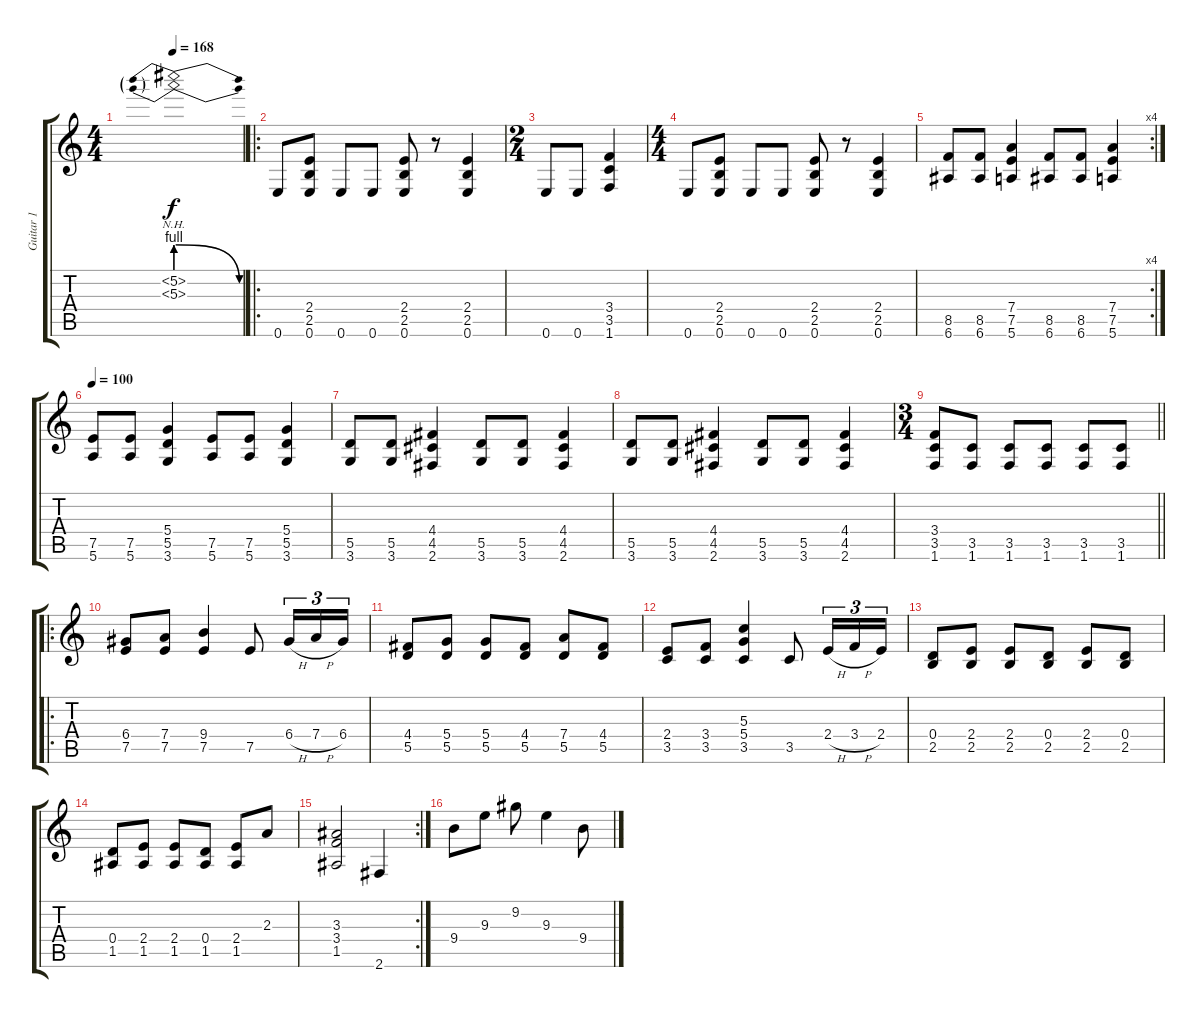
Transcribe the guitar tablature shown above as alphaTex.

\track ("Guitar 1" "Guitar 1") {instrument distortionguitar}
\staff {score tabs}
\tuning (E4 B3 G3 D3 A2 E2) {hide}
\ts (4 4)
\tempo 168
\clef g2
\ks c
(5.2{be (prebendrelease 0 4 60 0) nh} 5.3{be (prebendrelease 0 4 60 0) nh}).1{dy f} |
\ro
0.6.8 (2.4 2.5 0.6).8 0.6.8 0.6.8 (2.4 2.5 0.6).8 r.8 (2.4 2.5 0.6).4 |
\ts (2 4)
0.6.8 0.6.8 (3.4 3.5 1.6).4 |
\ts (4 4)
0.6.8 (2.4 2.5 0.6).8 0.6.8 0.6.8 (2.4 2.5 0.6).8 r.8 (2.4 2.5 0.6).4 |
\rc 4
(8.5 6.6).8 (8.5 6.6).8 (7.4 7.5 5.6).4 (8.5 6.6).8 (8.5 6.6).8 (7.4 7.5 5.6).4 |
\tempo 100
(7.5 5.6).8 (7.5 5.6).8 (5.4 5.5 3.6).4 (7.5 5.6).8 (7.5 5.6).8 (5.4 5.5 3.6).4 |
(5.5 3.6).8 (5.5 3.6).8 (4.4 4.5 2.6).4 (5.5 3.6).8 (5.5 3.6).8 (4.4 4.5 2.6).4 |
(5.5 3.6).8 (5.5 3.6).8 (4.4 4.5 2.6).4 (5.5 3.6).8 (5.5 3.6).8 (4.4 4.5 2.6).4 |
\ts (3 4)
\barLineRight lightlight
(3.4 3.5 1.6).8 (3.5 1.6).8 (3.5 1.6).8 (3.5 1.6).8 (3.5 1.6).8 (3.5 1.6).8 |
\ro
(6.4 7.5).8 (7.4 7.5).8 (9.4 7.5).4 7.5.8 6.4{h}.16{tu (3 2)} 7.4{h}.16{tu (3 2)} 6.4.16{tu (3 2)} |
(4.4 5.5).8 (5.4 5.5).8 (5.4 5.5).8 (4.4 5.5).8 (7.4 5.5).8 (4.4 5.5).8 |
(2.4 3.5).8 (3.4 3.5).8 (5.3 5.4 3.5).4 3.5.8 2.4{h}.16{tu (3 2)} 3.4{h}.16{tu (3 2)} 2.4.16{tu (3 2)} |
(0.4 2.5).8 (2.4 2.5).8 (2.4 2.5).8 (0.4 2.5).8 (2.4 2.5).8 (0.4 2.5).8 |
(0.4 1.5).8 (2.4 1.5).8 (2.4 1.5).8 (0.4 1.5).8 (2.4 1.5).8 2.3.8 |
\rc 2
(3.3 3.4 1.5).2 2.6.4 |
9.4.8 9.3.8 9.2.8 9.3.4 9.4.8
